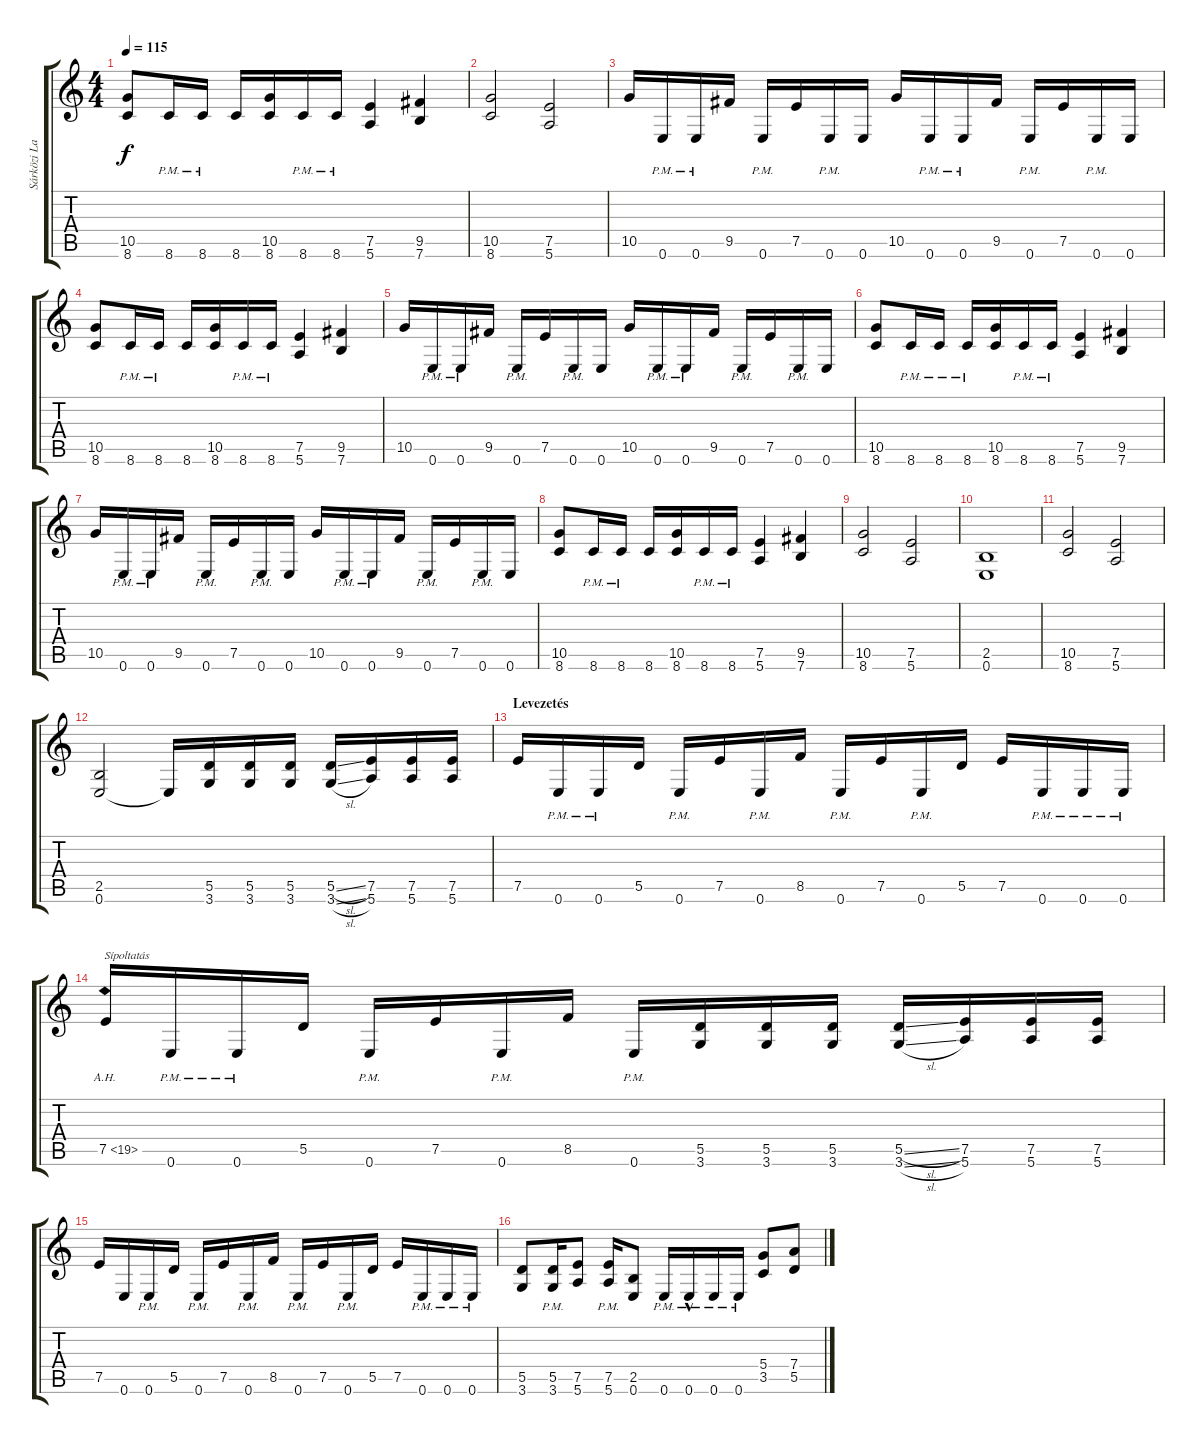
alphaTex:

\track ("Sárközi Lajos /gitár/" "Sárközi La") {instrument distortionguitar}
\staff {score tabs}
\tuning (E4 B3 G3 D3 A2 E2) {hide}
\ts (4 4)
\tempo 115
\clef g2
\ks c
(10.5 8.6).8{dy f} 8.6{pm}.16 8.6{pm}.16 8.6.16 (10.5 8.6).16 8.6{pm}.16 8.6{pm}.16 (7.5 5.6).4 (9.5 7.6).4 |
(10.5 8.6).2 (7.5 5.6).2 |
10.5.16 0.6{pm}.16 0.6{pm}.16 9.5.16 0.6{pm}.16 7.5.16 0.6{pm}.16 0.6.16 10.5.16 0.6{pm}.16 0.6{pm}.16 9.5.16 0.6{pm}.16 7.5.16 0.6{pm}.16 0.6.16 |
(10.5 8.6).8 8.6{pm}.16 8.6{pm}.16 8.6.16 (10.5 8.6).16 8.6{pm}.16 8.6{pm}.16 (7.5 5.6).4 (9.5 7.6).4 |
10.5.16 0.6{pm}.16 0.6{pm}.16 9.5.16 0.6{pm}.16 7.5.16 0.6{pm}.16 0.6.16 10.5.16 0.6{pm}.16 0.6{pm}.16 9.5.16 0.6{pm}.16 7.5.16 0.6{pm}.16 0.6.16 |
(10.5 8.6).8 8.6{pm}.16 8.6{pm}.16 8.6{pm}.16 (10.5 8.6).16 8.6{pm}.16 8.6{pm}.16 (7.5 5.6).4 (9.5 7.6).4 |
10.5.16 0.6{pm}.16 0.6{pm}.16 9.5.16 0.6{pm}.16 7.5.16 0.6{pm}.16 0.6.16 10.5.16 0.6{pm}.16 0.6{pm}.16 9.5.16 0.6{pm}.16 7.5.16 0.6{pm}.16 0.6.16 |
(10.5 8.6).8 8.6{pm}.16 8.6{pm}.16 8.6.16 (10.5 8.6).16 8.6{pm}.16 8.6{pm}.16 (7.5 5.6).4 (9.5 7.6).4 |
(10.5 8.6).2 (7.5 5.6).2 |
(2.5 0.6).1 |
(10.5 8.6).2 (7.5 5.6).2 |
(2.5 0.6).2 0.6{t}.16 (5.5 3.6).16 (5.5 3.6).16 (5.5 3.6).16 (5.5{sl} 3.6{sl}).16 (7.5 5.6).16 (7.5 5.6).16 (7.5 5.6).16 |
\section ("" "Levezetés")
7.5.16 0.6{pm}.16 0.6{pm}.16 5.5.16 0.6{pm}.16 7.5.16 0.6{pm}.16 8.5.16 0.6{pm}.16 7.5.16 0.6{pm}.16 5.5.16 7.5.16 0.6{pm}.16 0.6{pm}.16 0.6{pm}.16 |
7.5{ah 12}.16{txt "Sípoltatás"} 0.6{pm}.16 0.6{pm}.16 5.5.16 0.6{pm}.16 7.5.16 0.6{pm}.16 8.5.16 0.6{pm}.16 (5.5 3.6).16 (5.5 3.6).16 (5.5 3.6).16 (5.5{sl} 3.6{sl}).16 (7.5 5.6).16 (7.5 5.6).16 (7.5 5.6).16 |
7.5.16 0.6.16 0.6{pm}.16 5.5.16 0.6{pm}.16 7.5.16 0.6{pm}.16 8.5.16 0.6{pm}.16 7.5.16 0.6{pm}.16 5.5.16 7.5.16 0.6{pm}.16 0.6{pm}.16 0.6{pm}.16 |
(5.5 3.6).8 (5.5{pm} 3.6{pm}).16 (7.5 5.6).8 (7.5{pm} 5.6{pm}).16 (2.5 0.6).8 0.6{pm}.16 0.6{hac pm}.16 0.6{pm}.16 0.6{pm}.16 (5.4 3.5).8 (7.4 5.5).8
